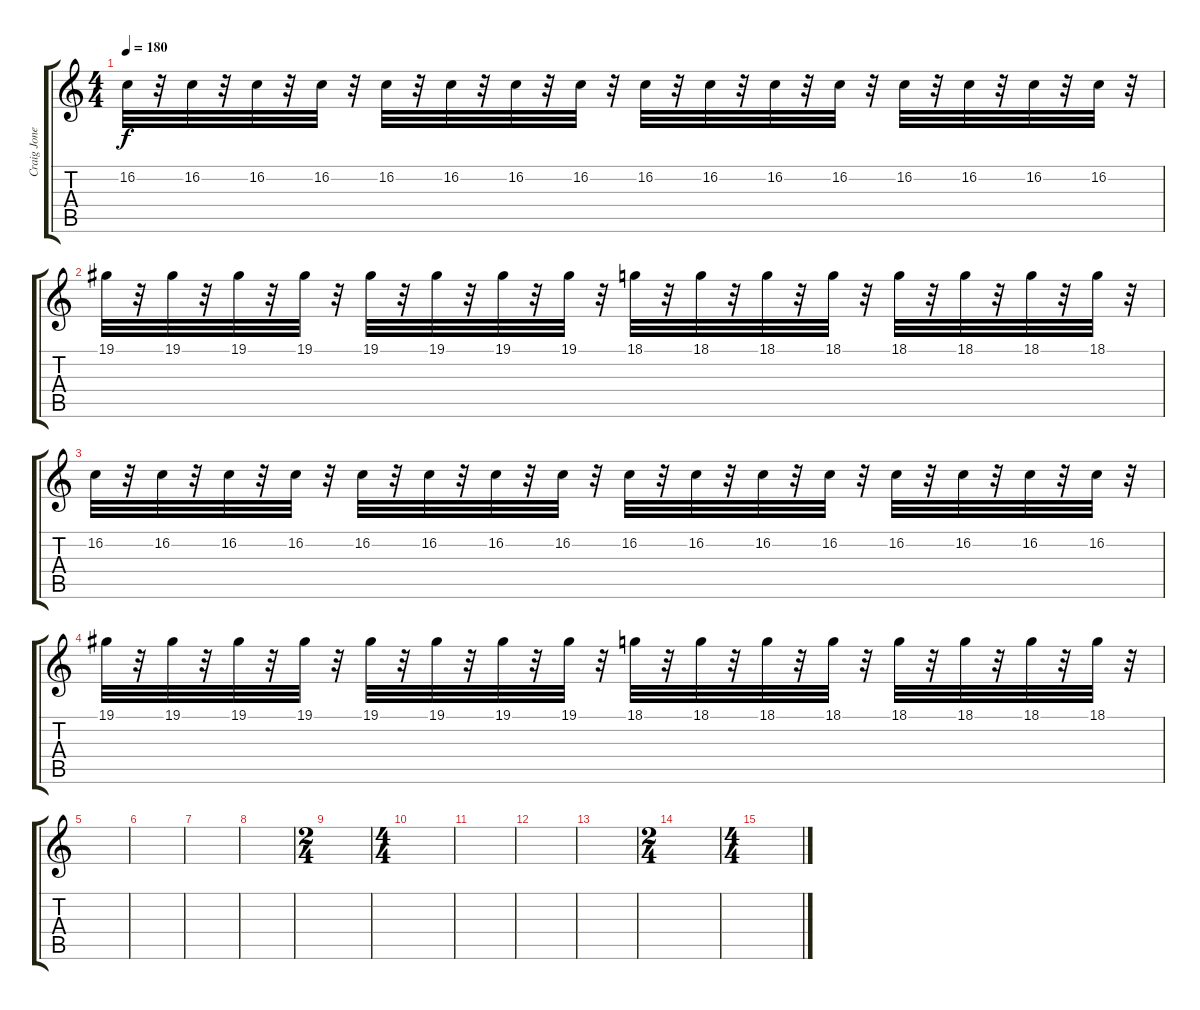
\track ("Craig Jones" "Craig Jone") {instrument sitar}
\staff {score tabs}
\tuning (Db4 Ab3 E3 B2 Gb2 B1) {hide}
\ts (4 4)
\tempo 180
\clef g2
\ks c
16.2.32{dy f} r.32 16.2.32 r.32 16.2.32 r.32 16.2.32 r.32 16.2.32 r.32 16.2.32 r.32 16.2.32 r.32 16.2.32 r.32 16.2.32 r.32 16.2.32 r.32 16.2.32 r.32 16.2.32 r.32 16.2.32 r.32 16.2.32 r.32 16.2.32 r.32 16.2.32 r.32 |
19.1.32 r.32 19.1.32 r.32 19.1.32 r.32 19.1.32 r.32 19.1.32 r.32 19.1.32 r.32 19.1.32 r.32 19.1.32 r.32 18.1.32 r.32 18.1.32 r.32 18.1.32 r.32 18.1.32 r.32 18.1.32 r.32 18.1.32 r.32 18.1.32 r.32 18.1.32 r.32 |
16.2.32 r.32 16.2.32 r.32 16.2.32 r.32 16.2.32 r.32 16.2.32 r.32 16.2.32 r.32 16.2.32 r.32 16.2.32 r.32 16.2.32 r.32 16.2.32 r.32 16.2.32 r.32 16.2.32 r.32 16.2.32 r.32 16.2.32 r.32 16.2.32 r.32 16.2.32 r.32 |
19.1.32 r.32 19.1.32 r.32 19.1.32 r.32 19.1.32 r.32 19.1.32 r.32 19.1.32 r.32 19.1.32 r.32 19.1.32 r.32 18.1.32 r.32 18.1.32 r.32 18.1.32 r.32 18.1.32 r.32 18.1.32 r.32 18.1.32 r.32 18.1.32 r.32 18.1.32 r.32 |
|
|
|
|
\ts (2 4)
|
\ts (4 4)
|
|
|
|
\ts (2 4)
|
\ts (4 4)
